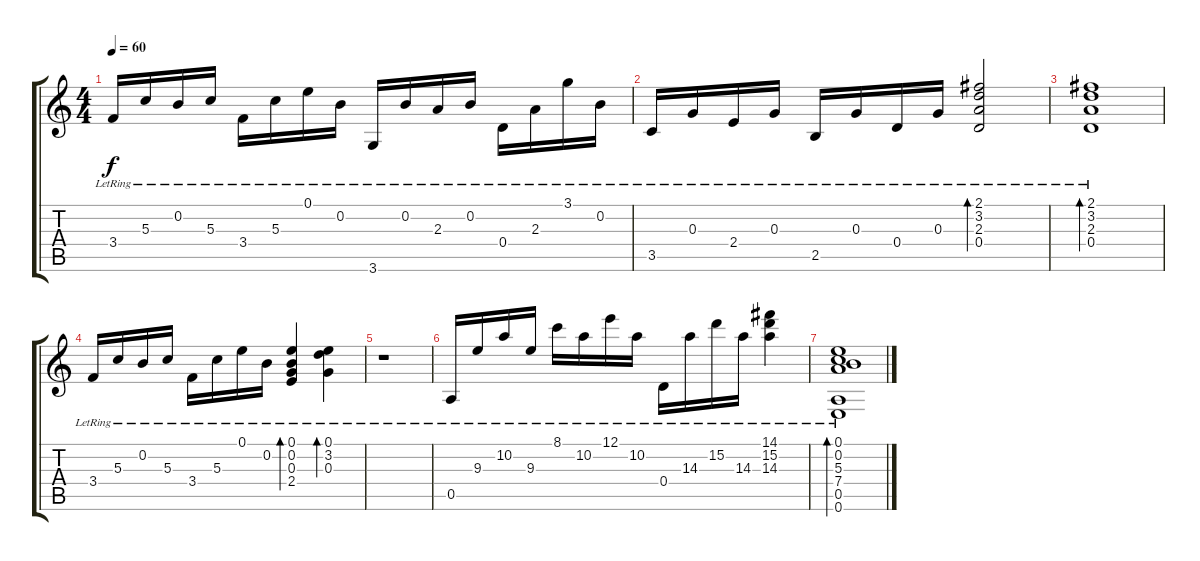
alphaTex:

\track "" {instrument acousticguitarsteel}
\staff {score tabs}
\tuning (E4 B3 G3 D3 A2 E2) {hide}
\ts (4 4)
\tempo 60
\clef g2
\ks c
3.4{lr}.16{dy f} 5.3{lr}.16 0.2{lr}.16 5.3{lr}.16 3.4{lr}.16 5.3{lr}.16 0.1{lr}.16 0.2{lr}.16 3.6{lr}.16 0.2{lr}.16 2.3{lr}.16 0.2{lr}.16 0.4{lr}.16 2.3{lr}.16 3.1{lr}.16 0.2{lr}.16 |
3.5{lr}.16 0.3{lr}.16 2.4{lr}.16 0.3{lr}.16 2.5{lr}.16 0.3{lr}.16 0.4{lr}.16 0.3{lr}.16 (2.1{lr} 3.2{lr} 2.3{lr} 0.4{lr}).2{bd 480} |
(2.1{lr} 3.2{lr} 2.3{lr} 0.4{lr}).1{bd 480} |
3.4{lr}.16 5.3{lr}.16 0.2{lr}.16 5.3{lr}.16 3.4{lr}.16 5.3{lr}.16 0.1{lr}.16 0.2{lr}.16 (0.1{lr} 0.2{lr} 0.3{lr} 2.4{lr}).4{bd 480} (0.1{lr} 3.2{lr} 0.3{lr}).4{bd 480} |
r.1 |
0.5{lr}.16 9.3{lr}.16 10.2{lr}.16 9.3{lr}.16 8.1{lr}.16 10.2{lr}.16 12.1{lr}.16 10.2{lr}.16 0.4{lr}.16 14.3{lr}.16 15.2{lr}.16 14.3{lr}.16 (14.1{lr} 15.2{lr} 14.3{lr}).4 |
(0.1{lr} 0.2{lr} 5.3{lr} 7.4{lr} 0.5{lr} 0.6{lr}).1{bd 480}
